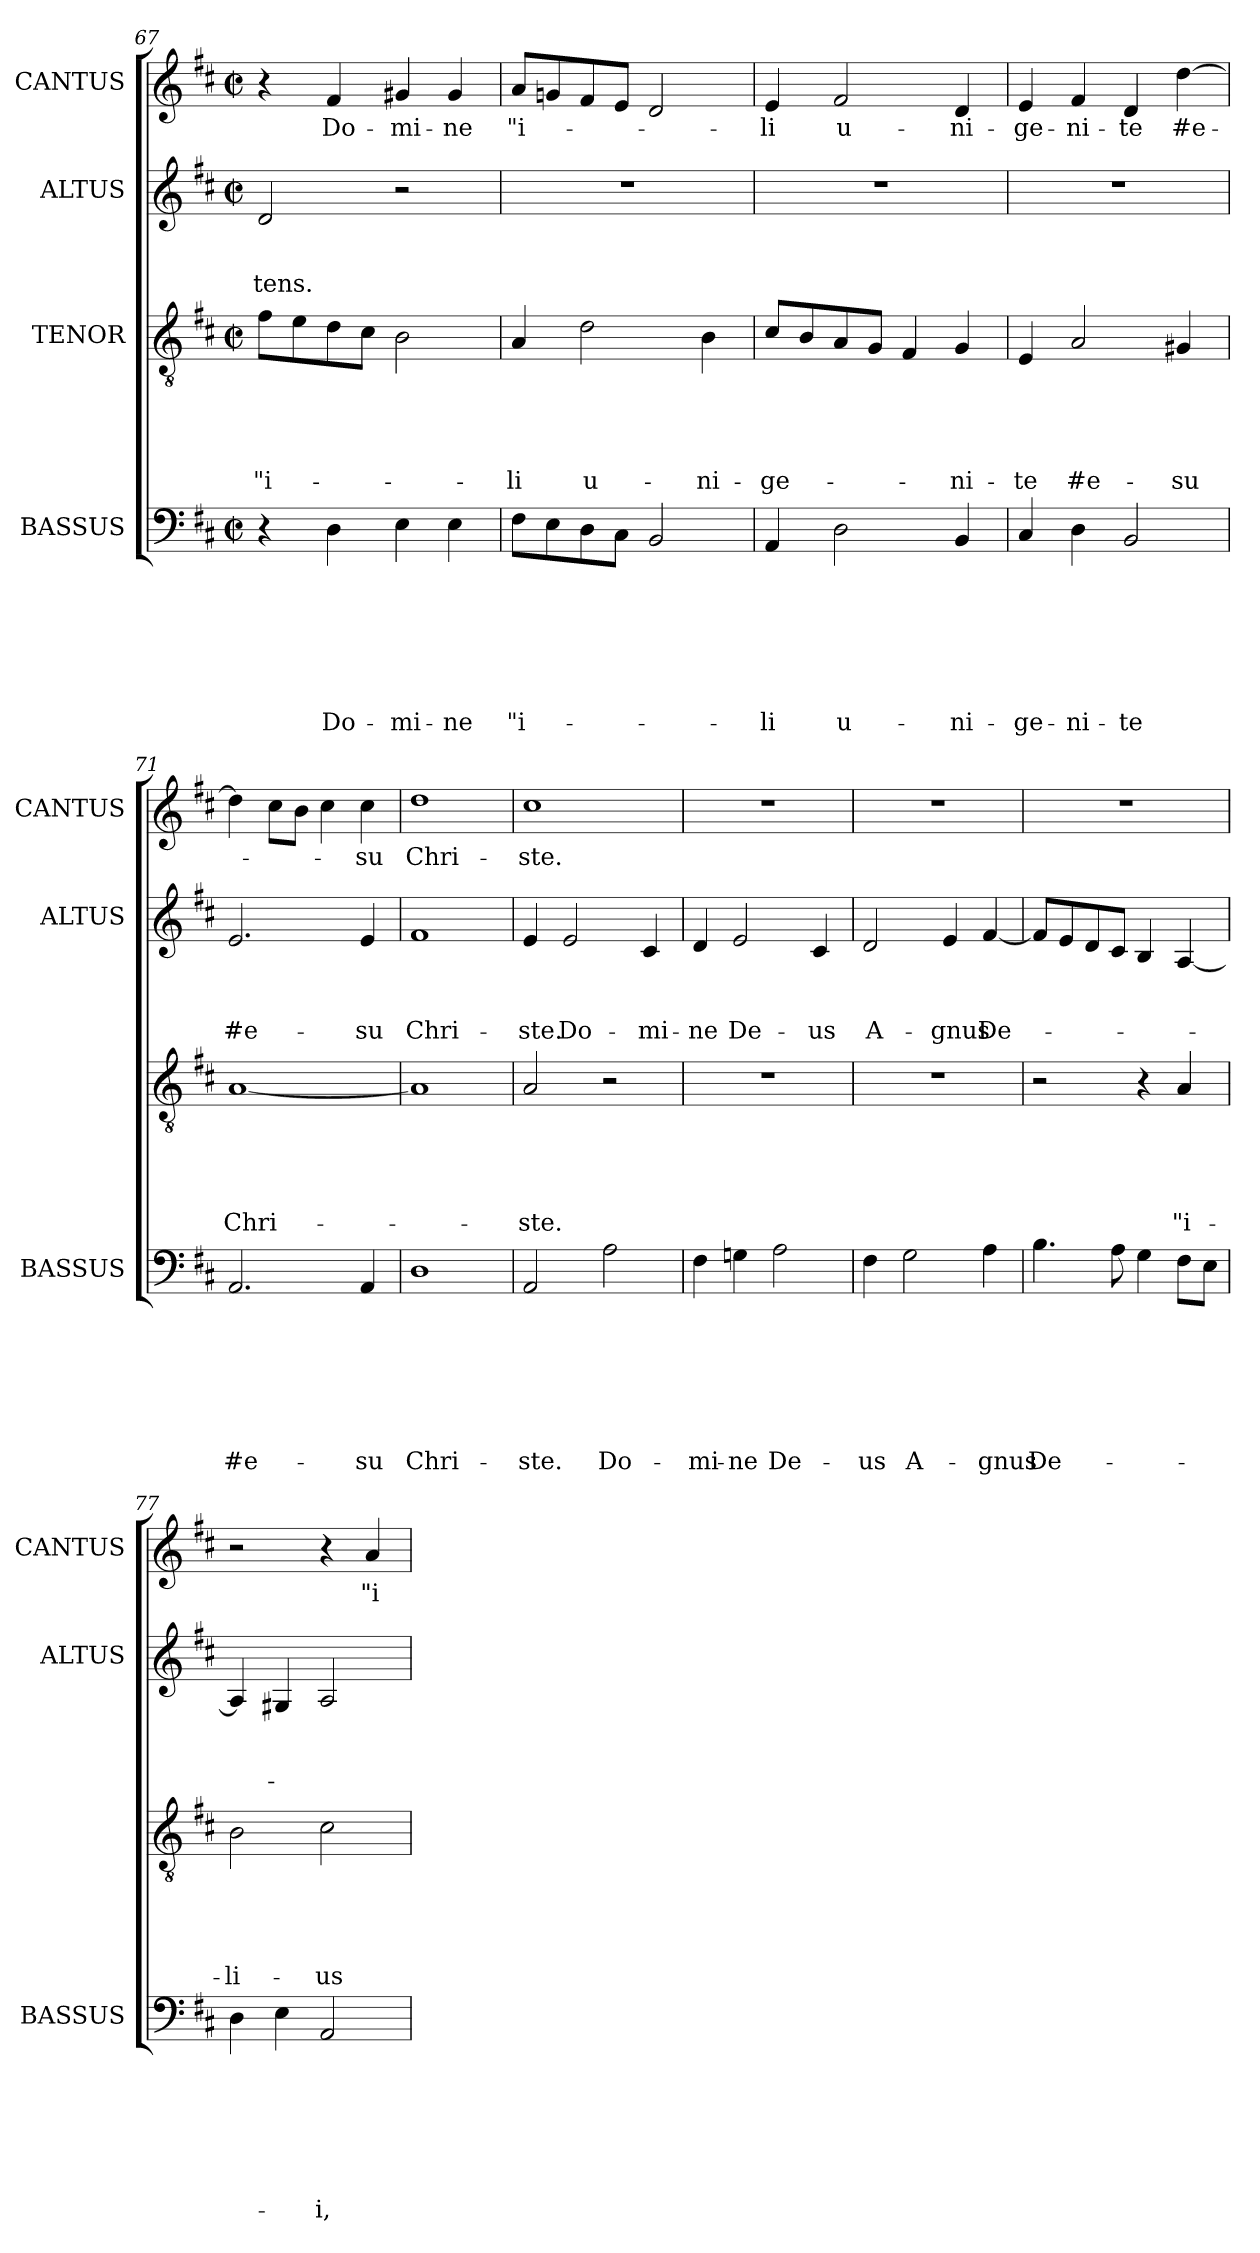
**kern	**text	**text	**text	**text	**text	**text	**text	**kern	**text	**text	**text	**text	**text	**kern	**text	**text	**text	**kern	**text
*part4	*part4	*part4	*part4	*part4	*part4	*part4	*part4	*part3	*part3	*part3	*part3	*part3	*part3	*part2	*part2	*part2	*part2	*part1	*part1
*staff4	*staff4	*staff4	*staff4	*staff4	*staff4	*staff4	*staff4	*staff3	*staff3	*staff3	*staff3	*staff3	*staff3	*staff2	*staff2	*staff2	*staff2	*staff1	*staff1
*I"BASSUS	*	*	*	*	*	*	*	*I"TENOR	*	*	*	*	*	*I"ALTUS	*	*	*	*I"CANTUS	*
*I'BASSUS	*	*	*	*	*	*	*	*	*	*	*	*	*	*I'ALTUS	*	*	*	*I'CANTUS	*
*clefF4	*	*	*	*	*	*	*	*clefGv2	*	*	*	*	*	*clefG2	*	*	*	*clefG2	*
*k[f#c#]	*	*	*	*	*	*	*	*k[f#c#]	*	*	*	*	*	*k[f#c#]	*	*	*	*k[f#c#]	*
*D:	*	*	*	*	*	*	*	*D:	*	*	*	*	*	*D:	*	*	*	*D:	*
*M2/2	*	*	*	*	*	*	*	*M2/2	*	*	*	*	*	*M2/2	*	*	*	*M2/2	*
*met(c|)	*	*	*	*	*	*	*	*met(c|)	*	*	*	*	*	*met(c|)	*	*	*	*met(c|)	*
=67	=67	=67	=67	=67	=67	=67	=67	=67	=67	=67	=67	=67	=67	=67	=67	=67	=67	=67	=67
!	!	!	!	!	!	!	!	!	!	!	!	!	!LO:LY:b	!	!	!	!LO:LY:b	!	!
4r	.	.	.	.	.	.	.	8f#\L	.	.	.	.	"i-	2d/	.	.	-tens.	4r	.
.	.	.	.	.	.	.	.	8e\	.	.	.	.	.	.	.	.	.	.	.
!	!	!	!	!	!	!	!LO:LY:b	!	!	!	!	!	!	!	!	!	!	!	!LO:LY:b
4D\	.	.	.	.	.	.	Do-	8d\	.	.	.	.	.	.	.	.	.	4f#/	Do-
.	.	.	.	.	.	.	.	8c#\J	.	.	.	.	.	.	.	.	.	.	.
!	!	!	!	!	!	!	!LO:LY:b	!	!	!	!	!	!	!	!	!	!	!	!LO:LY:b
4E\	.	.	.	.	.	.	-mi-	2B\	.	.	.	.	.	2r	.	.	.	4g#X/	-mi-
!	!	!	!	!	!	!	!LO:LY:b	!	!	!	!	!	!	!	!	!	!	!	!LO:LY:b
4E\	.	.	.	.	.	.	-ne	.	.	.	.	.	.	.	.	.	.	4g#/	-ne
=68	=68	=68	=68	=68	=68	=68	=68	=68	=68	=68	=68	=68	=68	=68	=68	=68	=68	=68	=68
!	!	!	!	!	!	!	!LO:LY:b	!	!	!	!	!	!LO:LY:b	!	!	!	!	!	!LO:LY:b
8F#\L	.	.	.	.	.	.	"i-	4A/	.	.	.	.	-li	1r	.	.	.	8a/L	"i-
8E\	.	.	.	.	.	.	.	.	.	.	.	.	.	.	.	.	.	8gn/	.
!	!	!	!	!	!	!	!	!	!	!	!	!	!LO:LY:b	!	!	!	!	!	!
8D\	.	.	.	.	.	.	.	2d\	.	.	.	.	u-	.	.	.	.	8f#/	.
8C#\J	.	.	.	.	.	.	.	.	.	.	.	.	.	.	.	.	.	8e/J	.
2BB/	.	.	.	.	.	.	.	.	.	.	.	.	.	.	.	.	.	2d/	.
!	!	!	!	!	!	!	!	!	!	!	!	!	!LO:LY:b	!	!	!	!	!	!
.	.	.	.	.	.	.	.	4B\	.	.	.	.	-ni-	.	.	.	.	.	.
=69	=69	=69	=69	=69	=69	=69	=69	=69	=69	=69	=69	=69	=69	=69	=69	=69	=69	=69	=69
!	!	!	!	!	!	!	!LO:LY:b	!	!	!	!	!	!LO:LY:b	!	!	!	!	!	!LO:LY:b
4AA/	.	.	.	.	.	.	-li	8c#/L	.	.	.	.	-ge-	1r	.	.	.	4e/	-li
.	.	.	.	.	.	.	.	8B/	.	.	.	.	.	.	.	.	.	.	.
!	!	!	!	!	!	!	!LO:LY:b	!	!	!	!	!	!	!	!	!	!	!	!LO:LY:b
2D\	.	.	.	.	.	.	u-	8A/	.	.	.	.	.	.	.	.	.	2f#/	u-
.	.	.	.	.	.	.	.	8G/J	.	.	.	.	.	.	.	.	.	.	.
.	.	.	.	.	.	.	.	4F#/	.	.	.	.	.	.	.	.	.	.	.
!	!	!	!	!	!	!	!LO:LY:b	!	!	!	!	!	!LO:LY:b	!	!	!	!	!	!LO:LY:b
4BB/	.	.	.	.	.	.	-ni-	4G/	.	.	.	.	-ni-	.	.	.	.	4d/	-ni-
=70	=70	=70	=70	=70	=70	=70	=70	=70	=70	=70	=70	=70	=70	=70	=70	=70	=70	=70	=70
!	!	!	!	!	!	!	!LO:LY:b	!	!	!	!	!	!LO:LY:b	!	!	!	!	!	!LO:LY:b
4C#/	.	.	.	.	.	.	-ge-	4E/	.	.	.	.	-te	1r	.	.	.	4e/	-ge-
!	!	!	!	!	!	!	!LO:LY:b	!	!	!	!	!	!LO:LY:b	!	!	!	!	!	!LO:LY:b
4D\	.	.	.	.	.	.	-ni-	2A/	.	.	.	.	#e-	.	.	.	.	4f#/	-ni-
!	!	!	!	!	!	!	!LO:LY:b	!	!	!	!	!	!	!	!	!	!	!	!LO:LY:b
2BB/	.	.	.	.	.	.	-te	.	.	.	.	.	.	.	.	.	.	4d/	-te
!	!	!	!	!	!	!	!	!	!	!	!	!	!LO:LY:b	!	!	!	!	!	!LO:LY:b
.	.	.	.	.	.	.	.	4G#X/	.	.	.	.	-su	.	.	.	.	[>4dd\	#e-
!!LO:PB:g=z
=71	=71	=71	=71	=71	=71	=71	=71	=71	=71	=71	=71	=71	=71	=71	=71	=71	=71	=71	=71
!	!	!	!	!	!	!	!LO:LY:b	!	!	!	!	!	!LO:LY:b	!	!	!	!LO:LY:b	!	!
2.AA/	.	.	.	.	.	.	#e-	[<1A	.	.	.	.	Chri-	2.e/	.	.	#e-	4dd\]	.
.	.	.	.	.	.	.	.	.	.	.	.	.	.	.	.	.	.	8cc#\L	.
.	.	.	.	.	.	.	.	.	.	.	.	.	.	.	.	.	.	8b\J	.
.	.	.	.	.	.	.	.	.	.	.	.	.	.	.	.	.	.	4cc#\	.
!	!	!	!	!	!	!	!LO:LY:b	!	!	!	!	!	!	!	!	!	!LO:LY:b	!	!LO:LY:b
4AA/	.	.	.	.	.	.	-su	.	.	.	.	.	.	4e/	.	.	-su	4cc#\	-su
=72	=72	=72	=72	=72	=72	=72	=72	=72	=72	=72	=72	=72	=72	=72	=72	=72	=72	=72	=72
!	!	!	!	!	!	!	!LO:LY:b	!	!	!	!	!	!	!	!	!	!LO:LY:b	!	!LO:LY:b
1D	.	.	.	.	.	.	Chri-	1A]	.	.	.	.	.	1f#	.	.	Chri-	1dd	Chri-
=73	=73	=73	=73	=73	=73	=73	=73	=73	=73	=73	=73	=73	=73	=73	=73	=73	=73	=73	=73
!	!	!	!	!	!	!	!LO:LY:b	!	!	!	!	!	!LO:LY:b	!	!	!	!LO:LY:b	!	!LO:LY:b
2AA/	.	.	.	.	.	.	-ste.	2A/	.	.	.	.	-ste.	4e/	.	.	-ste.	1cc#	-ste.
!	!	!	!	!	!	!	!	!	!	!	!	!	!	!	!	!	!LO:LY:b	!	!
.	.	.	.	.	.	.	.	.	.	.	.	.	.	2e/	.	.	Do-	.	.
!	!	!	!	!	!	!	!LO:LY:b	!	!	!	!	!	!	!	!	!	!	!	!
2A\	.	.	.	.	.	.	Do-	2r	.	.	.	.	.	.	.	.	.	.	.
!	!	!	!	!	!	!	!	!	!	!	!	!	!	!	!	!	!LO:LY:b	!	!
.	.	.	.	.	.	.	.	.	.	.	.	.	.	4c#/	.	.	-mi-	.	.
=74	=74	=74	=74	=74	=74	=74	=74	=74	=74	=74	=74	=74	=74	=74	=74	=74	=74	=74	=74
!	!	!	!	!	!	!	!LO:LY:b	!	!	!	!	!	!	!	!	!	!LO:LY:b	!	!
4F#\	.	.	.	.	.	.	-mi-	1r	.	.	.	.	.	4d/	.	.	-ne	1r	.
!	!	!	!	!	!	!	!LO:LY:b	!	!	!	!	!	!	!	!	!	!LO:LY:b	!	!
4Gn\	.	.	.	.	.	.	-ne	.	.	.	.	.	.	2e/	.	.	De-	.	.
!	!	!	!	!	!	!	!LO:LY:b	!	!	!	!	!	!	!	!	!	!	!	!
2A\	.	.	.	.	.	.	De-	.	.	.	.	.	.	.	.	.	.	.	.
!	!	!	!	!	!	!	!	!	!	!	!	!	!	!	!	!	!LO:LY:b	!	!
.	.	.	.	.	.	.	.	.	.	.	.	.	.	4c#/	.	.	-us	.	.
=75	=75	=75	=75	=75	=75	=75	=75	=75	=75	=75	=75	=75	=75	=75	=75	=75	=75	=75	=75
!	!	!	!	!	!	!	!LO:LY:b	!	!	!	!	!	!	!	!	!	!LO:LY:b	!	!
4F#\	.	.	.	.	.	.	-us	1r	.	.	.	.	.	2d/	.	.	A-	1r	.
!	!	!	!	!	!	!	!LO:LY:b	!	!	!	!	!	!	!	!	!	!	!	!
2G\	.	.	.	.	.	.	A-	.	.	.	.	.	.	.	.	.	.	.	.
!	!	!	!	!	!	!	!	!	!	!	!	!	!	!	!	!	!LO:LY:b	!	!
.	.	.	.	.	.	.	.	.	.	.	.	.	.	4e/	.	.	-gnus	.	.
!	!	!	!	!	!	!	!LO:LY:b	!	!	!	!	!	!	!	!	!	!LO:LY:b	!	!
4A\	.	.	.	.	.	.	-gnus	.	.	.	.	.	.	[<4f#/	.	.	De-	.	.
=76	=76	=76	=76	=76	=76	=76	=76	=76	=76	=76	=76	=76	=76	=76	=76	=76	=76	=76	=76
!	!	!	!	!	!	!	!LO:LY:b	!	!	!	!	!	!	!	!	!	!	!	!
4.B\	.	.	.	.	.	.	De-	2r	.	.	.	.	.	8f#/L]	.	.	.	1r	.
.	.	.	.	.	.	.	.	.	.	.	.	.	.	8e/	.	.	.	.	.
.	.	.	.	.	.	.	.	.	.	.	.	.	.	8d/	.	.	.	.	.
8A\	.	.	.	.	.	.	.	.	.	.	.	.	.	8c#/J	.	.	.	.	.
4G\	.	.	.	.	.	.	.	4r	.	.	.	.	.	4B/	.	.	.	.	.
!	!	!	!	!	!	!	!	!	!	!	!	!	!LO:LY:b	!	!	!	!	!	!
8F#\L	.	.	.	.	.	.	.	4A/	.	.	.	.	"i-	[<4A/	.	.	.	.	.
8E\J	.	.	.	.	.	.	.	.	.	.	.	.	.	.	.	.	.	.	.
=77	=77	=77	=77	=77	=77	=77	=77	=77	=77	=77	=77	=77	=77	=77	=77	=77	=77	=77	=77
!	!	!	!	!	!	!	!	!	!	!	!	!	!LO:LY:b	!	!	!	!	!	!
4D\	.	.	.	.	.	.	.	2B\	.	.	.	.	-li-	4A/]	.	.	.	2r	.
4E\	.	.	.	.	.	.	.	.	.	.	.	.	.	4G#X/	.	.	.	.	.
!	!	!	!	!	!	!	!LO:LY:b	!	!	!	!	!	!LO:LY:b	!	!	!	!	!	!
2AA/	.	.	.	.	.	.	-i,	2c#\	.	.	.	.	-us	2A/	.	.	.	4r	.
!	!	!	!	!	!	!	!	!	!	!	!	!	!	!	!	!	!	!	!LO:LY:b
.	.	.	.	.	.	.	.	.	.	.	.	.	.	.	.	.	.	4a/	"i-
=	=	=	=	=	=	=	=	=	=	=	=	=	=	=	=	=	=	=	=
*-	*-	*-	*-	*-	*-	*-	*-	*-	*-	*-	*-	*-	*-	*-	*-	*-	*-	*-	*-
